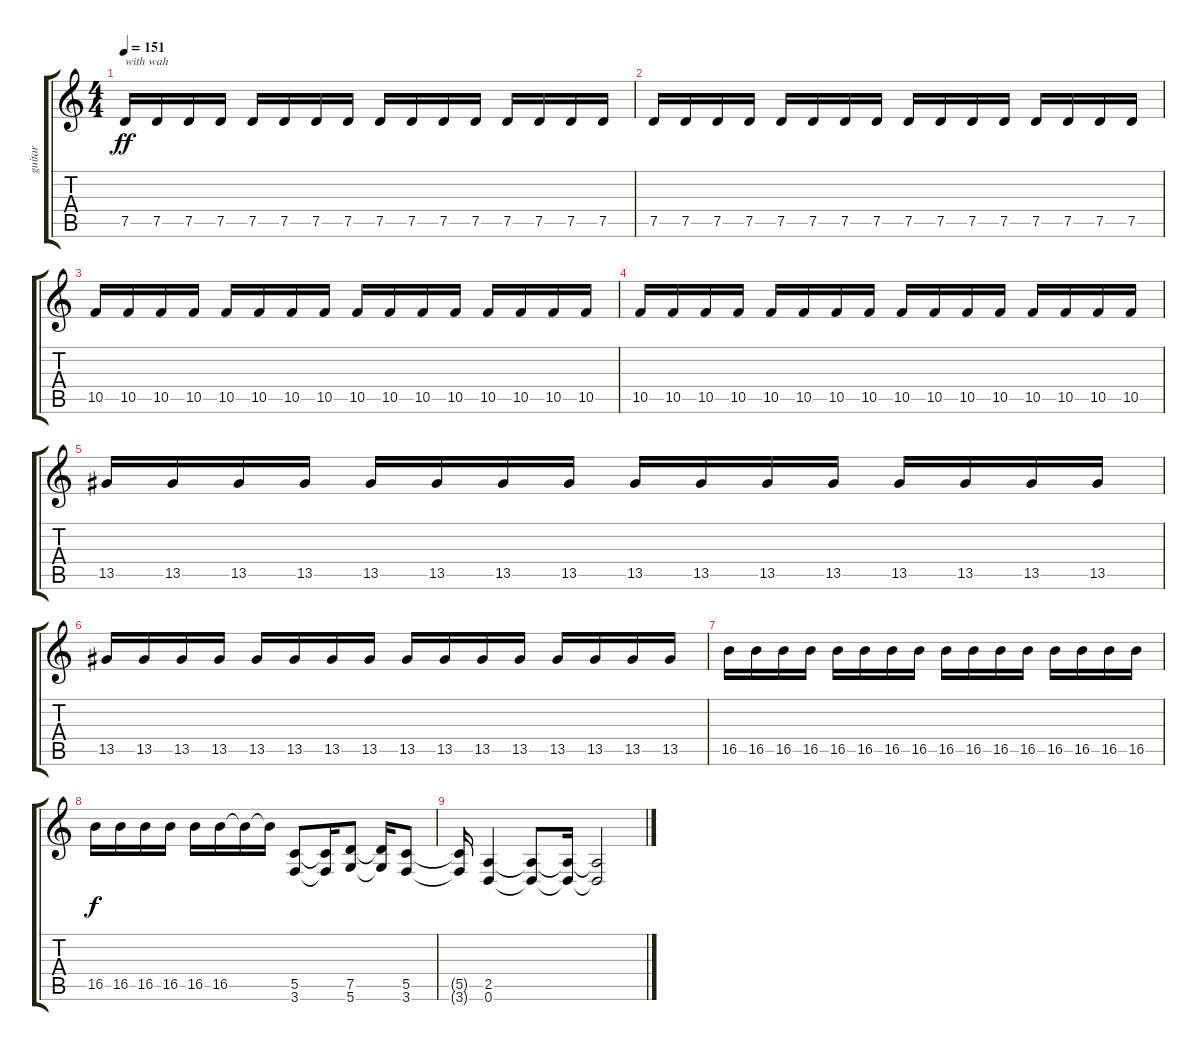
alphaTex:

\track ("guitar" "guitar") {instrument overdrivenguitar}
\staff {score tabs}
\tuning (D4 A3 F3 C3 G2 D2) {hide}
\ts (4 4)
\tempo 151
\clef g2
\ks c
7.5.16{txt "with wah" dy ff} 7.5.16 7.5.16 7.5.16 7.5.16 7.5.16 7.5.16 7.5.16 7.5.16 7.5.16 7.5.16 7.5.16 7.5.16 7.5.16 7.5.16 7.5.16 |
7.5.16 7.5.16 7.5.16 7.5.16 7.5.16 7.5.16 7.5.16 7.5.16 7.5.16 7.5.16 7.5.16 7.5.16 7.5.16 7.5.16 7.5.16 7.5.16 |
10.5.16 10.5.16 10.5.16 10.5.16 10.5.16 10.5.16 10.5.16 10.5.16 10.5.16 10.5.16 10.5.16 10.5.16 10.5.16 10.5.16 10.5.16 10.5.16 |
10.5.16 10.5.16 10.5.16 10.5.16 10.5.16 10.5.16 10.5.16 10.5.16 10.5.16 10.5.16 10.5.16 10.5.16 10.5.16 10.5.16 10.5.16 10.5.16 |
13.5.16 13.5.16 13.5.16 13.5.16 13.5.16 13.5.16 13.5.16 13.5.16 13.5.16 13.5.16 13.5.16 13.5.16 13.5.16 13.5.16 13.5.16 13.5.16 |
13.5.16 13.5.16 13.5.16 13.5.16 13.5.16 13.5.16 13.5.16 13.5.16 13.5.16 13.5.16 13.5.16 13.5.16 13.5.16 13.5.16 13.5.16 13.5.16 |
16.5.16 16.5.16 16.5.16 16.5.16 16.5.16 16.5.16 16.5.16 16.5.16 16.5.16 16.5.16 16.5.16 16.5.16 16.5.16 16.5.16 16.5.16 16.5.16 |
16.5.16{dy f} 16.5.16 16.5.16 16.5.16 16.5.16 16.5.16 16.5{t}.16 16.5{t}.16 (5.5 3.6).8 (5.5{t} 3.6{t}).16 (7.5 5.6).8 (7.5{t} 5.6{t}).16 (5.5 3.6).8 |
(5.5{t} 3.6{t}).16 (2.5 0.6).4 (2.5{t} 0.6{t}).8 (2.5{t} 0.6{t}).16 (2.5{t} 0.6{t}).2
